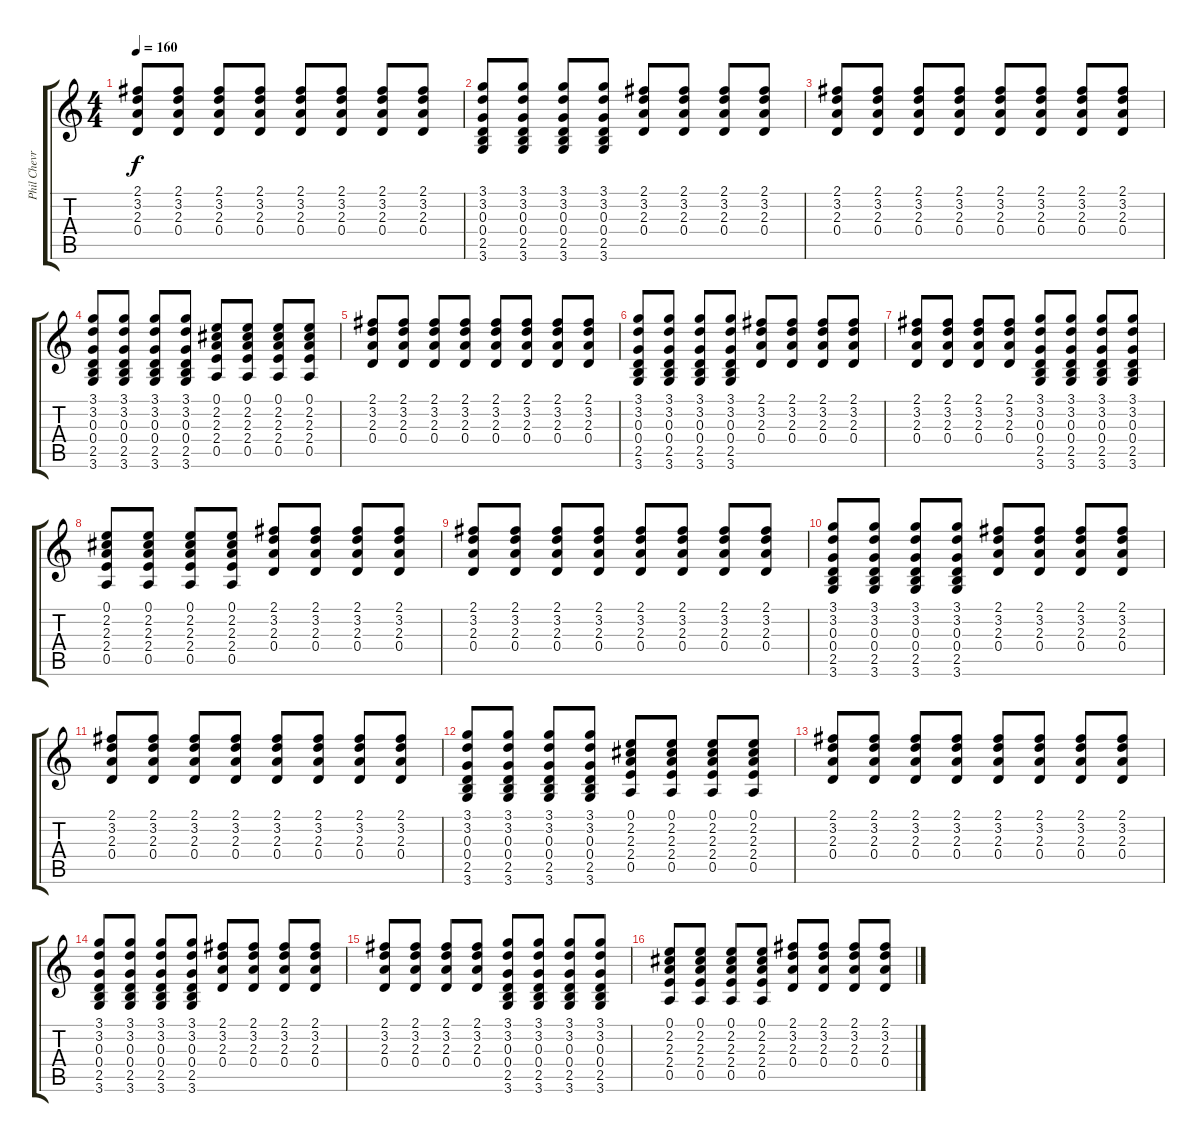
\track ("Phil Chevron - guitare" "Phil Chevr") {instrument acousticguitarsteel}
\staff {score tabs}
\tuning (E4 B3 G3 D3 A2 E2) {hide}
\ts (4 4)
\tempo 160
\clef g2
\ks c
(2.1 3.2 2.3 0.4).8{dy f} (2.1 3.2 2.3 0.4).8 (2.1 3.2 2.3 0.4).8 (2.1 3.2 2.3 0.4).8 (2.1 3.2 2.3 0.4).8 (2.1 3.2 2.3 0.4).8 (2.1 3.2 2.3 0.4).8 (2.1 3.2 2.3 0.4).8 |
(3.1 3.2 0.3 0.4 2.5 3.6).8 (3.1 3.2 0.3 0.4 2.5 3.6).8 (3.1 3.2 0.3 0.4 2.5 3.6).8 (3.1 3.2 0.3 0.4 2.5 3.6).8 (2.1 3.2 2.3 0.4).8 (2.1 3.2 2.3 0.4).8 (2.1 3.2 2.3 0.4).8 (2.1 3.2 2.3 0.4).8 |
(2.1 3.2 2.3 0.4).8 (2.1 3.2 2.3 0.4).8 (2.1 3.2 2.3 0.4).8 (2.1 3.2 2.3 0.4).8 (2.1 3.2 2.3 0.4).8 (2.1 3.2 2.3 0.4).8 (2.1 3.2 2.3 0.4).8 (2.1 3.2 2.3 0.4).8 |
(3.1 3.2 0.3 0.4 2.5 3.6).8 (3.1 3.2 0.3 0.4 2.5 3.6).8 (3.1 3.2 0.3 0.4 2.5 3.6).8 (3.1 3.2 0.3 0.4 2.5 3.6).8 (0.1 2.2 2.3 2.4 0.5).8 (0.1 2.2 2.3 2.4 0.5).8 (0.1 2.2 2.3 2.4 0.5).8 (0.1 2.2 2.3 2.4 0.5).8 |
(2.1 3.2 2.3 0.4).8 (2.1 3.2 2.3 0.4).8 (2.1 3.2 2.3 0.4).8 (2.1 3.2 2.3 0.4).8 (2.1 3.2 2.3 0.4).8 (2.1 3.2 2.3 0.4).8 (2.1 3.2 2.3 0.4).8 (2.1 3.2 2.3 0.4).8 |
(3.1 3.2 0.3 0.4 2.5 3.6).8 (3.1 3.2 0.3 0.4 2.5 3.6).8 (3.1 3.2 0.3 0.4 2.5 3.6).8 (3.1 3.2 0.3 0.4 2.5 3.6).8 (2.1 3.2 2.3 0.4).8 (2.1 3.2 2.3 0.4).8 (2.1 3.2 2.3 0.4).8 (2.1 3.2 2.3 0.4).8 |
(2.1 3.2 2.3 0.4).8 (2.1 3.2 2.3 0.4).8 (2.1 3.2 2.3 0.4).8 (2.1 3.2 2.3 0.4).8 (3.1 3.2 0.3 0.4 2.5 3.6).8 (3.1 3.2 0.3 0.4 2.5 3.6).8 (3.1 3.2 0.3 0.4 2.5 3.6).8 (3.1 3.2 0.3 0.4 2.5 3.6).8 |
(0.1 2.2 2.3 2.4 0.5).8 (0.1 2.2 2.3 2.4 0.5).8 (0.1 2.2 2.3 2.4 0.5).8 (0.1 2.2 2.3 2.4 0.5).8 (2.1 3.2 2.3 0.4).8 (2.1 3.2 2.3 0.4).8 (2.1 3.2 2.3 0.4).8 (2.1 3.2 2.3 0.4).8 |
(2.1 3.2 2.3 0.4).8 (2.1 3.2 2.3 0.4).8 (2.1 3.2 2.3 0.4).8 (2.1 3.2 2.3 0.4).8 (2.1 3.2 2.3 0.4).8 (2.1 3.2 2.3 0.4).8 (2.1 3.2 2.3 0.4).8 (2.1 3.2 2.3 0.4).8 |
(3.1 3.2 0.3 0.4 2.5 3.6).8 (3.1 3.2 0.3 0.4 2.5 3.6).8 (3.1 3.2 0.3 0.4 2.5 3.6).8 (3.1 3.2 0.3 0.4 2.5 3.6).8 (2.1 3.2 2.3 0.4).8 (2.1 3.2 2.3 0.4).8 (2.1 3.2 2.3 0.4).8 (2.1 3.2 2.3 0.4).8 |
(2.1 3.2 2.3 0.4).8 (2.1 3.2 2.3 0.4).8 (2.1 3.2 2.3 0.4).8 (2.1 3.2 2.3 0.4).8 (2.1 3.2 2.3 0.4).8 (2.1 3.2 2.3 0.4).8 (2.1 3.2 2.3 0.4).8 (2.1 3.2 2.3 0.4).8 |
(3.1 3.2 0.3 0.4 2.5 3.6).8 (3.1 3.2 0.3 0.4 2.5 3.6).8 (3.1 3.2 0.3 0.4 2.5 3.6).8 (3.1 3.2 0.3 0.4 2.5 3.6).8 (0.1 2.2 2.3 2.4 0.5).8 (0.1 2.2 2.3 2.4 0.5).8 (0.1 2.2 2.3 2.4 0.5).8 (0.1 2.2 2.3 2.4 0.5).8 |
(2.1 3.2 2.3 0.4).8 (2.1 3.2 2.3 0.4).8 (2.1 3.2 2.3 0.4).8 (2.1 3.2 2.3 0.4).8 (2.1 3.2 2.3 0.4).8 (2.1 3.2 2.3 0.4).8 (2.1 3.2 2.3 0.4).8 (2.1 3.2 2.3 0.4).8 |
(3.1 3.2 0.3 0.4 2.5 3.6).8 (3.1 3.2 0.3 0.4 2.5 3.6).8 (3.1 3.2 0.3 0.4 2.5 3.6).8 (3.1 3.2 0.3 0.4 2.5 3.6).8 (2.1 3.2 2.3 0.4).8 (2.1 3.2 2.3 0.4).8 (2.1 3.2 2.3 0.4).8 (2.1 3.2 2.3 0.4).8 |
(2.1 3.2 2.3 0.4).8 (2.1 3.2 2.3 0.4).8 (2.1 3.2 2.3 0.4).8 (2.1 3.2 2.3 0.4).8 (3.1 3.2 0.3 0.4 2.5 3.6).8 (3.1 3.2 0.3 0.4 2.5 3.6).8 (3.1 3.2 0.3 0.4 2.5 3.6).8 (3.1 3.2 0.3 0.4 2.5 3.6).8 |
(0.1 2.2 2.3 2.4 0.5).8 (0.1 2.2 2.3 2.4 0.5).8 (0.1 2.2 2.3 2.4 0.5).8 (0.1 2.2 2.3 2.4 0.5).8 (2.1 3.2 2.3 0.4).8 (2.1 3.2 2.3 0.4).8 (2.1 3.2 2.3 0.4).8 (2.1 3.2 2.3 0.4).8
